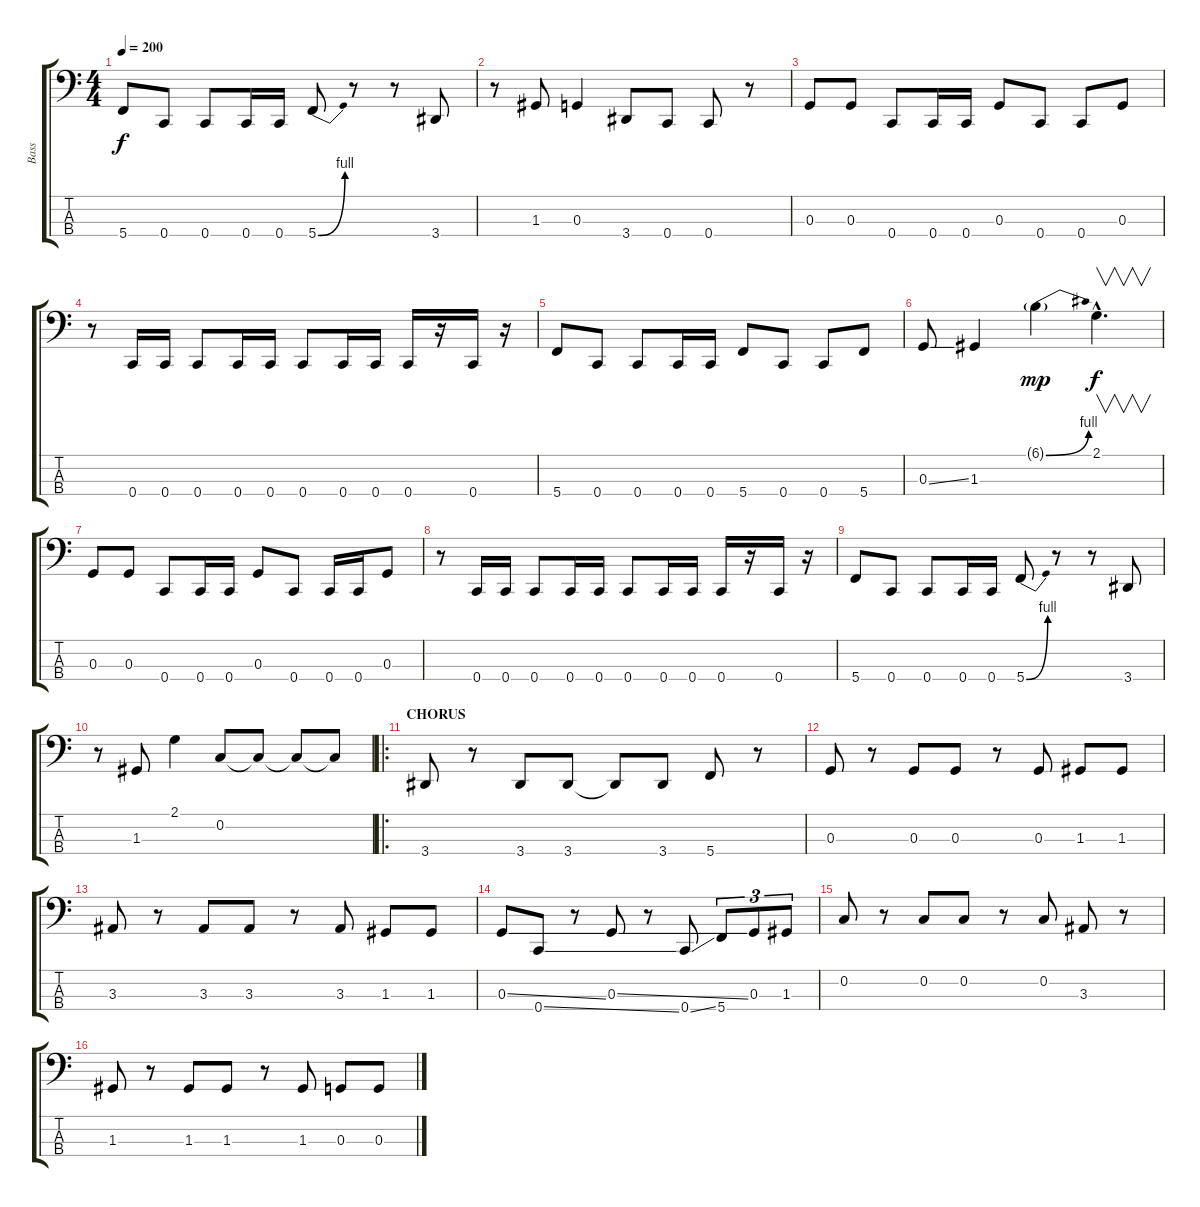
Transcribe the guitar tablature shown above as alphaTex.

\track ("Bass" "Bass") {instrument electricbassfinger}
\staff {score tabs}
\tuning (F2 C2 G1 C1) {hide}
\ts (4 4)
\tempo 200
\clef f4
\ks c
5.4.8{dy f} 0.4.8 0.4.8 0.4.16 0.4.16 5.4{be (bend 0 0 60 4)}.8 r.8 r.8 3.4.8 |
r.8 1.3.8 0.3.4 3.4.8 0.4.8 0.4.8 r.8 |
0.3.8 0.3.8 0.4.8 0.4.16 0.4.16 0.3.8 0.4.8 0.4.8 0.3.8 |
r.8 0.4.16 0.4.16 0.4.8 0.4.16 0.4.16 0.4.8 0.4.16 0.4.16 0.4.16 r.16 0.4.16 r.16 |
5.4.8 0.4.8 0.4.8 0.4.16 0.4.16 5.4.8 0.4.8 0.4.8 5.4.8 |
0.3{ss}.8 1.3.4 6.1{be (bend 0 0 60 4) g}.4{dy mp} 2.1{hac}.4{v d dy f} |
0.3.8 0.3.8 0.4.8 0.4.16 0.4.16 0.3.8 0.4.8 0.4.16 0.4.16 0.3.8 |
r.8 0.4.16 0.4.16 0.4.8 0.4.16 0.4.16 0.4.8 0.4.16 0.4.16 0.4.16 r.16 0.4.16 r.16 |
5.4.8 0.4.8 0.4.8 0.4.16 0.4.16 5.4{be (bend 0 0 60 4)}.8 r.8 r.8 3.4.8 |
r.8 1.3.8 2.1.4 0.2.8 0.2{t}.8 0.2{t}.8 0.2{t}.8 |
\ro
\section ("" "CHORUS")
3.4.8 r.8 3.4.8 3.4.8 3.4{t}.8 3.4.8 5.4.8 r.8 |
0.3.8 r.8 0.3.8 0.3.8 r.8 0.3.8 1.3.8 1.3.8 |
3.3.8 r.8 3.3.8 3.3.8 r.8 3.3.8 1.3.8 1.3.8 |
0.3{ss}.8 0.4{ss}.8 r.8 0.3{ss}.8 r.8 0.4{ss}.8 5.4.8{tu (3 2)} 0.3.8{tu (3 2)} 1.3.8{tu (3 2)} |
0.2.8 r.8 0.2.8 0.2.8 r.8 0.2.8 3.3.8 r.8 |
1.3.8 r.8 1.3.8 1.3.8 r.8 1.3.8 0.3.8 0.3.8
